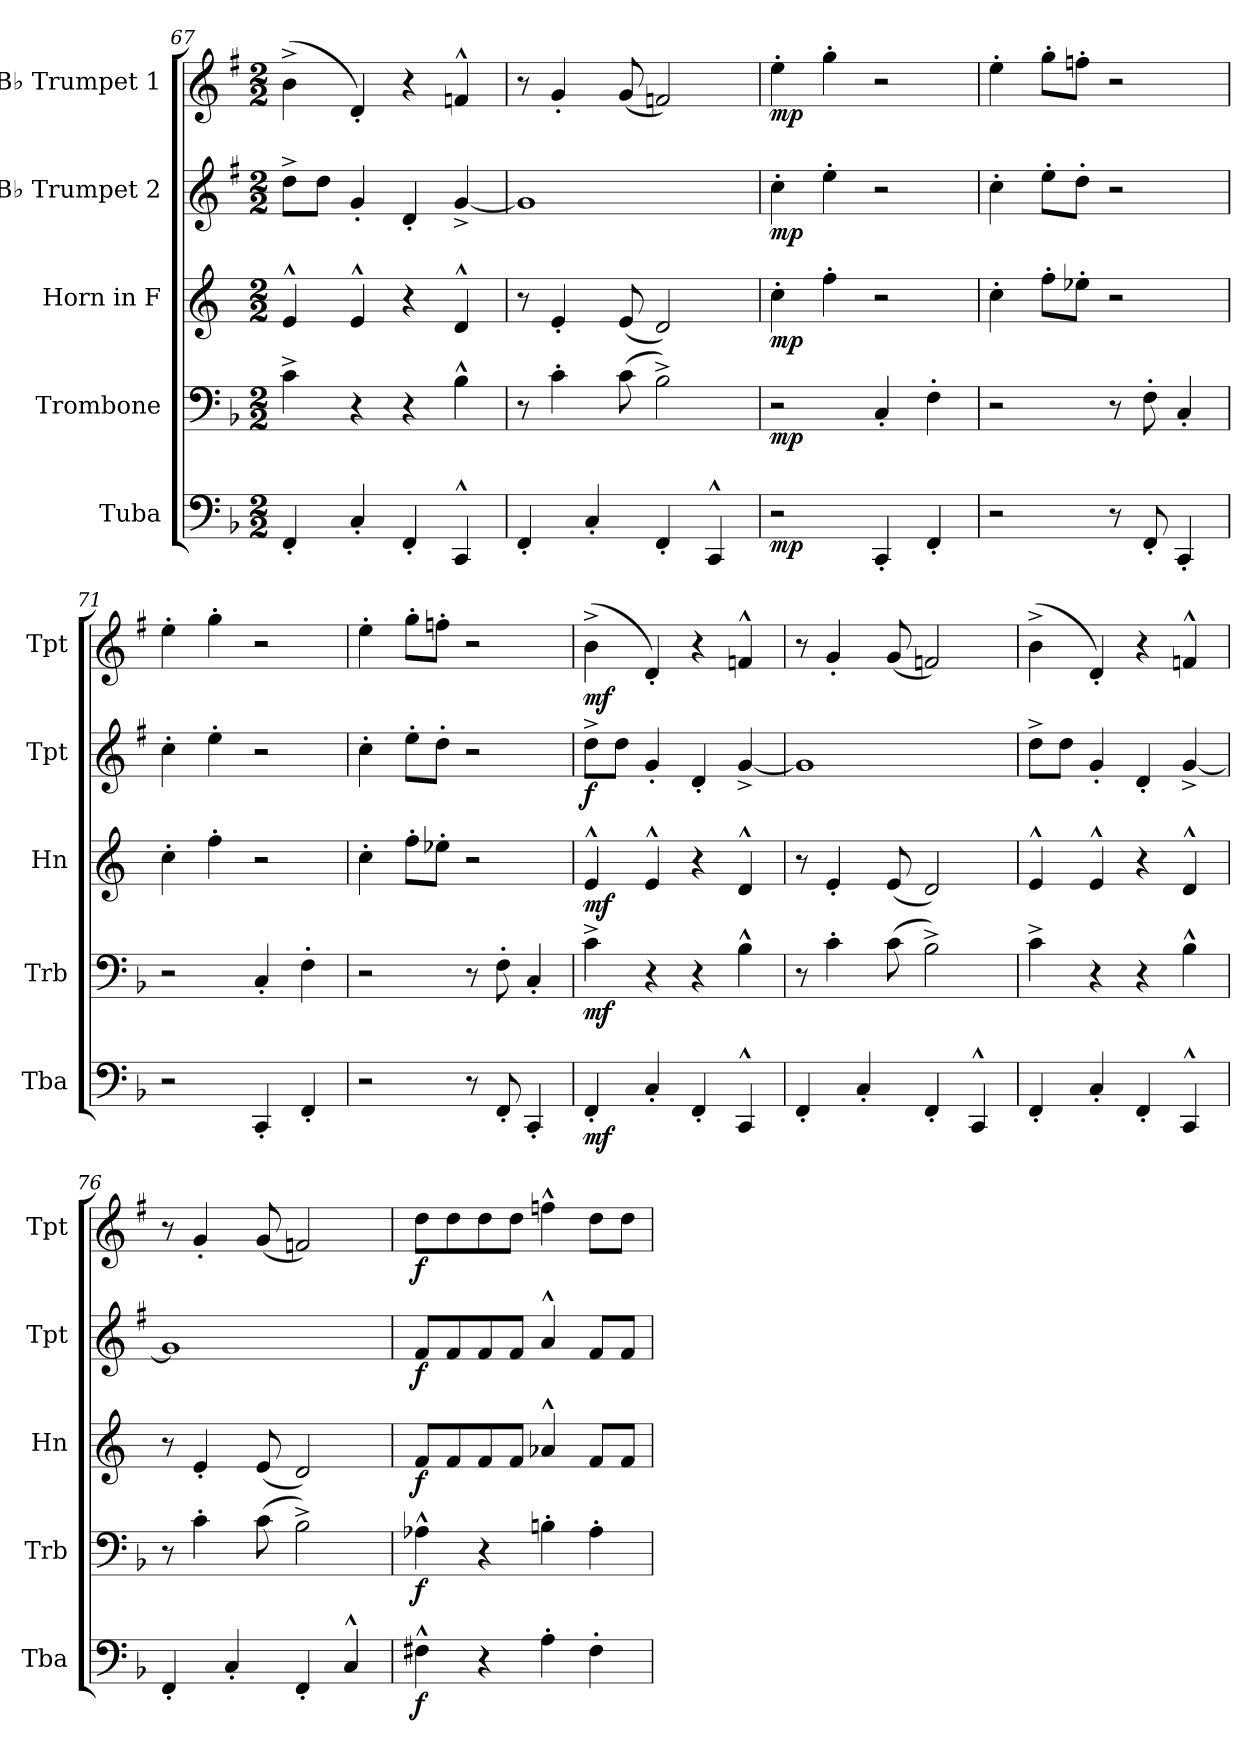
**kern	**dynam	**kern	**dynam	**kern	**dynam	**kern	**dynam	**kern	**dynam
*part5	*part5	*part4	*part4	*part3	*part3	*part2	*part2	*part1	*part1
*staff5	*staff5	*staff4	*staff4	*staff3	*staff3	*staff2	*staff2	*staff1	*staff1
*I"Tuba	*	*I"Trombone	*	*I"Horn in F	*	*I"B♭ Trumpet 2	*	*I"B♭ Trumpet 1	*
*I'Tba	*	*I'Trb	*	*I'Hn	*	*I'Tpt	*	*I'Tpt	*
*clefF4	*	*clefF4	*	*clefG2	*	*clefG2	*	*clefG2	*
*	*	*	*	*ITrd4c7	*	*ITrd1c2	*	*ITrd1c2	*
*k[b-]	*	*k[b-]	*	*k[b-]	*	*k[b-]	*	*k[b-]	*
*M2/2	*	*M2/2	*	*M2/2	*	*M2/2	*	*M2/2	*
=67	=67	=67	=67	=67	=67	=67	=67	=67	=67
4FF'/	.	4c^\	.	4A^^/	.	8cc^\L	.	(>4a^\	.
.	.	.	.	.	.	8cc\J	.	.	.
4C'/	.	4r	.	4A^^/	.	4f'/	.	4c'/)	.
4FF'/	.	4r	.	4r	.	4c'/	.	4r	.
4CC^^/	.	4B-^^\	.	4G^^/	.	[4f^/	.	4e-X^^/	.
=68	=68	=68	=68	=68	=68	=68	=68	=68	=68
4FF'/	.	8r	.	8r	.	1f]	.	8r	.
.	.	4c'\	.	4A'/	.	.	.	4f'/	.
4C'/	.	.	.	.	.	.	.	.	.
.	.	(>8c\	.	(<8A/	.	.	.	(<8f/	.
4FF'/	.	2B-^\)	.	2G/)	.	.	.	2e-X/)	.
4CC^^/	.	.	.	.	.	.	.	.	.
=69	=69	=69	=69	=69	=69	=69	=69	=69	=69
!	!LO:DY:b	!	!LO:DY:b	!	!LO:DY:b	!	!LO:DY:b	!	!LO:DY:b
2r	mp	2r	mp	4f'\	mp	4b-'\	mp	4dd'\	mp
.	.	.	.	4b-'\	.	4dd'\	.	4ff'\	.
4CC'/	.	4C'/	.	2r	.	2r	.	2r	.
4FF'/	.	4F'\	.	.	.	.	.	.	.
=70	=70	=70	=70	=70	=70	=70	=70	=70	=70
2r	.	2r	.	4f'\	.	4b-'\	.	4dd'\	.
.	.	.	.	8b-'\L	.	8dd'\L	.	8ff'\L	.
.	.	.	.	8a-X'\J	.	8cc'\J	.	8ee-X'\J	.
8r	.	8r	.	2r	.	2r	.	2r	.
8FF'/	.	8F'\	.	.	.	.	.	.	.
4CC'/	.	4C'/	.	.	.	.	.	.	.
=71	=71	=71	=71	=71	=71	=71	=71	=71	=71
2r	.	2r	.	4f'\	.	4b-'\	.	4dd'\	.
.	.	.	.	4b-'\	.	4dd'\	.	4ff'\	.
4CC'/	.	4C'/	.	2r	.	2r	.	2r	.
4FF'/	.	4F'\	.	.	.	.	.	.	.
=72	=72	=72	=72	=72	=72	=72	=72	=72	=72
2r	.	2r	.	4f'\	.	4b-'\	.	4dd'\	.
.	.	.	.	8b-'\L	.	8dd'\L	.	8ff'\L	.
.	.	.	.	8a-X'\J	.	8cc'\J	.	8ee-X'\J	.
8r	.	8r	.	2r	.	2r	.	2r	.
8FF'/	.	8F'\	.	.	.	.	.	.	.
4CC'/	.	4C'/	.	.	.	.	.	.	.
!!LO:PB:g=z
=73	=73	=73	=73	=73	=73	=73	=73	=73	=73
!	!LO:DY:b	!	!LO:DY:b	!	!LO:DY:b	!	!LO:DY:b	!	!LO:DY:b
4FF'/	mf	4c^\	mf	4A^^/	mf	8cc^\L	f	(>4a^\	mf
.	.	.	.	.	.	8cc\J	.	.	.
4C'/	.	4r	.	4A^^/	.	4f'/	.	4c'/)	.
4FF'/	.	4r	.	4r	.	4c'/	.	4r	.
4CC^^/	.	4B-^^\	.	4G^^/	.	[4f^/	.	4e-X^^/	.
=74	=74	=74	=74	=74	=74	=74	=74	=74	=74
4FF'/	.	8r	.	8r	.	1f]	.	8r	.
.	.	4c'\	.	4A'/	.	.	.	4f'/	.
4C'/	.	.	.	.	.	.	.	.	.
.	.	(>8c\	.	(<8A/	.	.	.	(<8f/	.
4FF'/	.	2B-^\)	.	2G/)	.	.	.	2e-X/)	.
4CC^^/	.	.	.	.	.	.	.	.	.
=75	=75	=75	=75	=75	=75	=75	=75	=75	=75
4FF'/	.	4c^\	.	4A^^/	.	8cc^\L	.	(>4a^\	.
.	.	.	.	.	.	8cc\J	.	.	.
4C'/	.	4r	.	4A^^/	.	4f'/	.	4c'/)	.
4FF'/	.	4r	.	4r	.	4c'/	.	4r	.
4CC^^/	.	4B-^^\	.	4G^^/	.	[4f^/	.	4e-X^^/	.
=76	=76	=76	=76	=76	=76	=76	=76	=76	=76
4FF'/	.	8r	.	8r	.	1f]	.	8r	.
.	.	4c'\	.	4A'/	.	.	.	4f'/	.
4C'/	.	.	.	.	.	.	.	.	.
.	.	(>8c\	.	(<8A/	.	.	.	(<8f/	.
4FF'/	.	2B-^\)	.	2G/)	.	.	.	2e-X/)	.
4C^^/	.	.	.	.	.	.	.	.	.
=77	=77	=77	=77	=77	=77	=77	=77	=77	=77
!	!LO:DY:b	!	!LO:DY:b	!	!LO:DY:b	!	!LO:DY:b	!	!LO:DY:b
4F#X^^\	f	4A-X^^\	f	8B-/L	f	8e/L	f	8cc\L	f
.	.	.	.	8B-/	.	8e/	.	8cc\	.
4r	.	4r	.	8B-/	.	8e/	.	8cc\	.
.	.	.	.	8B-/J	.	8e/J	.	8cc\J	.
4A'\	.	4Bn'\	.	4d-X^^/	.	4g^^/	.	4ee-X^^\	.
4F#'\	.	4A-'\	.	8B-/L	.	8e/L	.	8cc\L	.
.	.	.	.	8B-/J	.	8e/J	.	8cc\J	.
=	=	=	=	=	=	=	=	=	=
*-	*-	*-	*-	*-	*-	*-	*-	*-	*-
